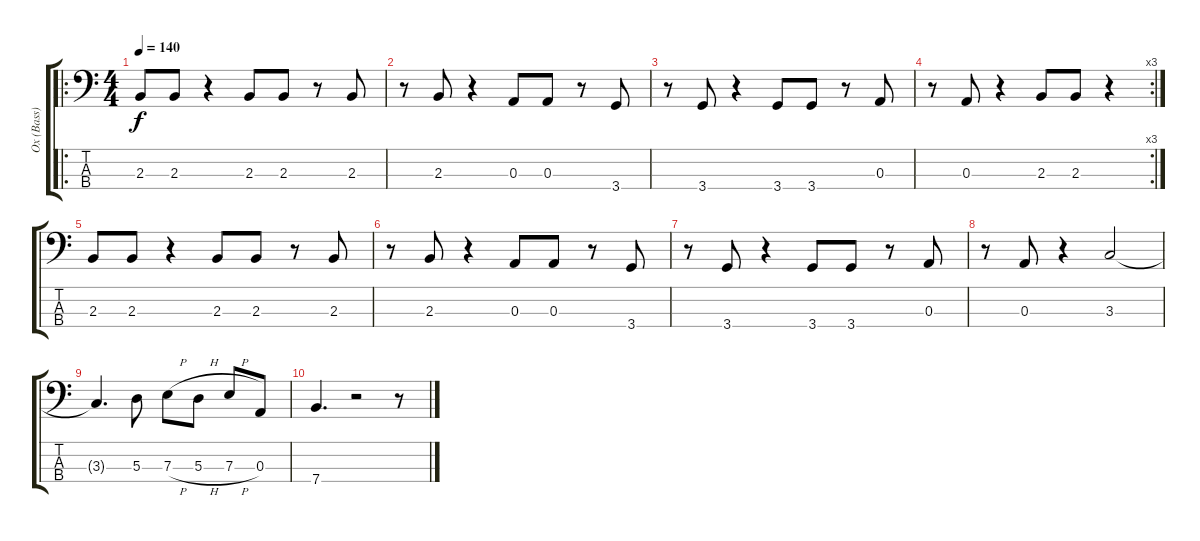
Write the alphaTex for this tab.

\track ("Ox (Bass)" "Ox (Bass)") {instrument electricbasspick}
\staff {score tabs}
\tuning (G2 D2 A1 E1) {hide}
\ro
\ts (4 4)
\tempo 140
\clef f4
\ks c
2.3.8{dy f} 2.3.8 r.4 2.3.8 2.3.8 r.8 2.3.8 |
r.8 2.3.8 r.4 0.3.8 0.3.8 r.8 3.4.8 |
r.8 3.4.8 r.4 3.4.8 3.4.8 r.8 0.3.8 |
\rc 3
r.8 0.3.8 r.4 2.3.8 2.3.8 r.4 |
2.3.8 2.3.8 r.4 2.3.8 2.3.8 r.8 2.3.8 |
r.8 2.3.8 r.4 0.3.8 0.3.8 r.8 3.4.8 |
r.8 3.4.8 r.4 3.4.8 3.4.8 r.8 0.3.8 |
r.8 0.3.8 r.4 3.3.2 |
3.3{t}.4{d} 5.3.8 7.3{h}.8 5.3{h}.8 7.3{h}.8 0.3.8 |
7.4.4{d} r.2 r.8
